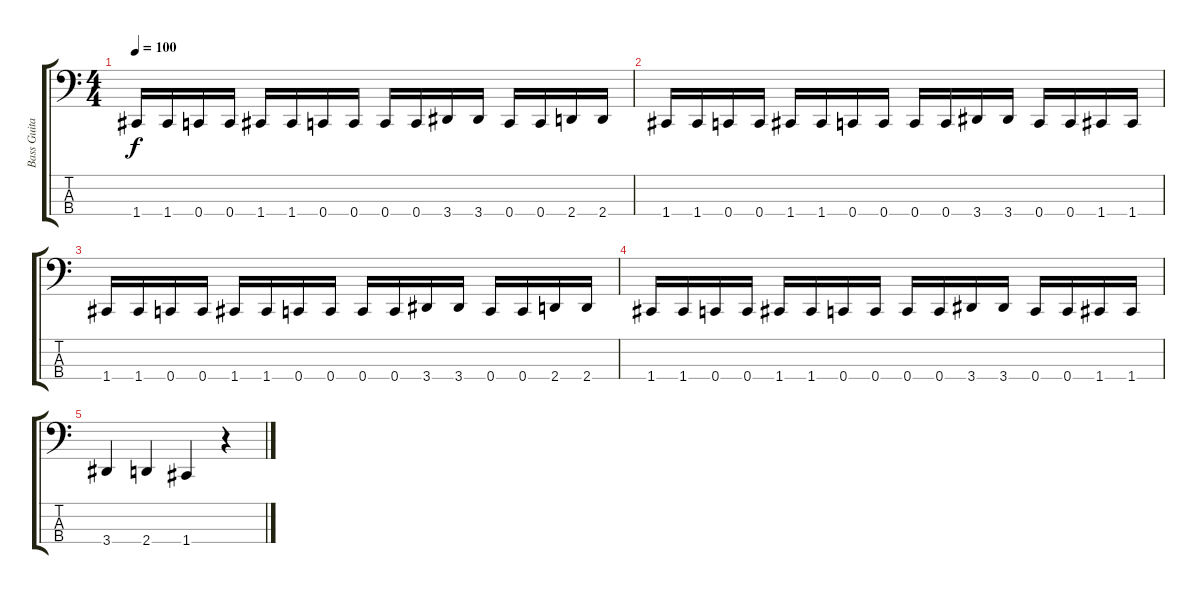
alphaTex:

\track ("Bass Guitar" "Bass Guita") {instrument distortionguitar}
\staff {score tabs}
\tuning (Eb2 Bb1 F1 C1) {hide}
\ts (4 4)
\tempo 100
\clef f4
\ks c
1.4.16{dy f} 1.4.16 0.4.16 0.4.16 1.4.16 1.4.16 0.4.16 0.4.16 0.4.16 0.4.16 3.4.16 3.4.16 0.4.16 0.4.16 2.4.16 2.4.16 |
1.4.16 1.4.16 0.4.16 0.4.16 1.4.16 1.4.16 0.4.16 0.4.16 0.4.16 0.4.16 3.4.16 3.4.16 0.4.16 0.4.16 1.4.16 1.4.16 |
1.4.16 1.4.16 0.4.16 0.4.16 1.4.16 1.4.16 0.4.16 0.4.16 0.4.16 0.4.16 3.4.16 3.4.16 0.4.16 0.4.16 2.4.16 2.4.16 |
1.4.16 1.4.16 0.4.16 0.4.16 1.4.16 1.4.16 0.4.16 0.4.16 0.4.16 0.4.16 3.4.16 3.4.16 0.4.16 0.4.16 1.4.16 1.4.16 |
3.4.4 2.4.4 1.4.4 r.4
